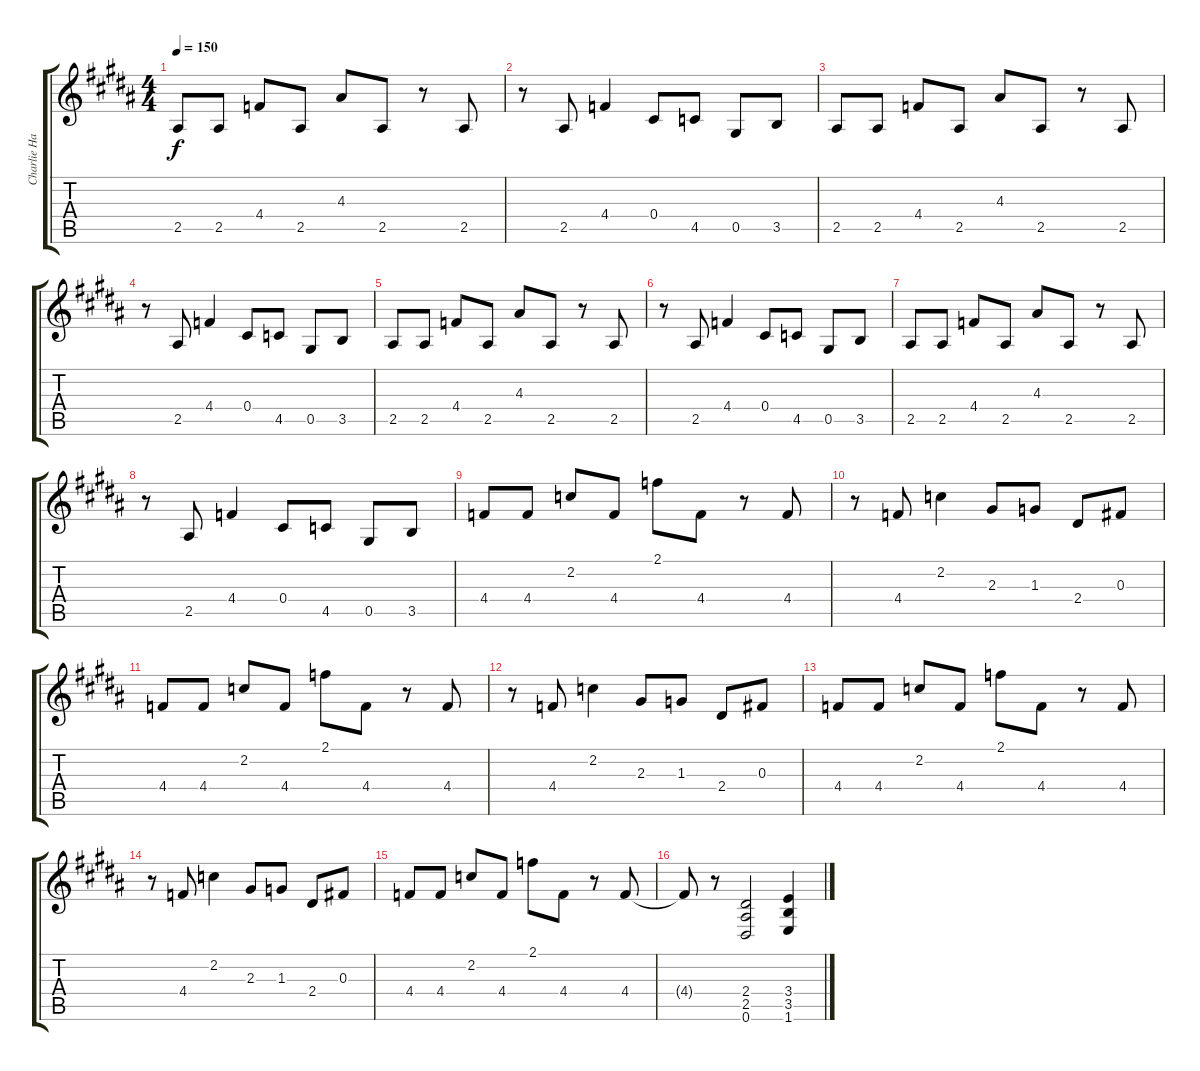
\track ("Charlie Hargrett Guitar" "Charlie Ha") {instrument overdrivenguitar}
\staff {score tabs}
\tuning (Eb4 Bb3 Gb3 Db3 Ab2 Eb2) {hide}
\ts (4 4)
\tempo 150
\clef g2
\ks b
2.5.8{dy f} 2.5.8 4.4.8 2.5.8 4.3.8 2.5.8 r.8 2.5.8 |
r.8 2.5.8 4.4.4 0.4.8 4.5.8 0.5.8 3.5.8 |
2.5.8 2.5.8 4.4.8 2.5.8 4.3.8 2.5.8 r.8 2.5.8 |
r.8 2.5.8 4.4.4 0.4.8 4.5.8 0.5.8 3.5.8 |
2.5.8 2.5.8 4.4.8 2.5.8 4.3.8 2.5.8 r.8 2.5.8 |
r.8 2.5.8 4.4.4 0.4.8 4.5.8 0.5.8 3.5.8 |
2.5.8 2.5.8 4.4.8 2.5.8 4.3.8 2.5.8 r.8 2.5.8 |
r.8 2.5.8 4.4.4 0.4.8 4.5.8 0.5.8 3.5.8 |
4.4.8 4.4.8 2.2.8 4.4.8 2.1.8 4.4.8 r.8 4.4.8 |
r.8 4.4.8 2.2.4 2.3.8 1.3.8 2.4.8 0.3.8 |
4.4.8 4.4.8 2.2.8 4.4.8 2.1.8 4.4.8 r.8 4.4.8 |
r.8 4.4.8 2.2.4 2.3.8 1.3.8 2.4.8 0.3.8 |
4.4.8 4.4.8 2.2.8 4.4.8 2.1.8 4.4.8 r.8 4.4.8 |
r.8 4.4.8 2.2.4 2.3.8 1.3.8 2.4.8 0.3.8 |
4.4.8 4.4.8 2.2.8 4.4.8 2.1.8 4.4.8 r.8 4.4.8 |
4.4{t}.8 r.8 (2.4 2.5 0.6).2 (3.4 3.5 1.6).4
